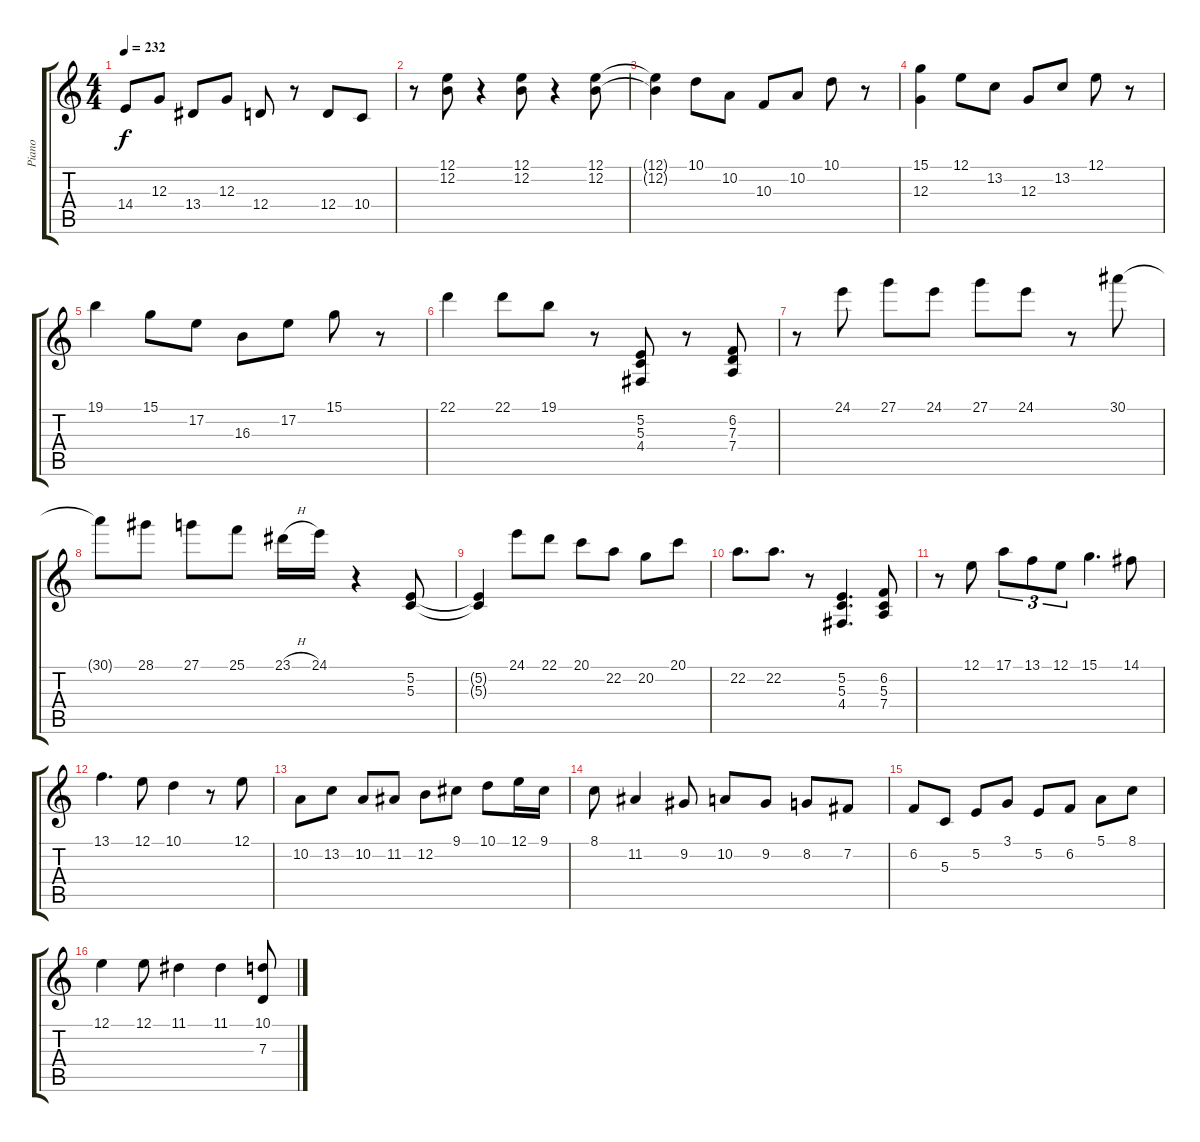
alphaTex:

\track ("Piano" "Piano") {instrument acousticgrandpiano}
\staff {score tabs}
\tuning (E4 B3 G3 D3 A2 E2) {hide}
\ts (4 4)
\tempo 232
\clef g2
\ks c
14.4.8{dy f} 12.3.8 13.4.8 12.3.8 12.4.8 r.8 12.4.8 10.4.8 |
r.8 (12.1 12.2).8 r.4 (12.1 12.2).8 r.4 (12.1 12.2).8 |
(12.1{t} 12.2{t}).4 10.1.8 10.2.8 10.3.8 10.2.8 10.1.8 r.8 |
(15.1 12.3).4 12.1.8 13.2.8 12.3.8 13.2.8 12.1.8 r.8 |
19.1.4 15.1.8 17.2.8 16.3.8 17.2.8 15.1.8 r.8 |
22.1.4 22.1.8 19.1.8 r.8 (5.2 5.3 4.4).8 r.8 (6.2 7.3 7.4).8 |
r.8 24.1.8 27.1.8 24.1.8 27.1.8 24.1.8 r.8 30.1.8 |
30.1{t}.8 28.1.8 27.1.8 25.1.8 23.1{h}.16 24.1.16 r.4 (5.2 5.3).8 |
(5.2{t} 5.3{t}).4 24.1.8 22.1.8 20.1.8 22.2.8 20.2.8 20.1.8 |
22.2.8{d} 22.2.8{d} r.8 (5.2 5.3 4.4).4{d} (6.2 5.3 7.4).8 |
r.8 12.1.8 17.1.8{tu (3 2)} 13.1.8{tu (3 2)} 12.1.8{tu (3 2)} 15.1.4{d} 14.1.8 |
13.1.4{d} 12.1.8 10.1.4 r.8 12.1.8 |
10.2.8 13.2.8 10.2.8 11.2.8 12.2.8 9.1.8 10.1.8 12.1.16 9.1.16 |
8.1.8 11.2.4 9.2.8 10.2.8 9.2.8 8.2.8 7.2.8 |
6.2.8 5.3.8 5.2.8 3.1.8 5.2.8 6.2.8 5.1.8 8.1.8 |
12.1.4 12.1.8 11.1.4 11.1.4 (10.1 7.3).8
